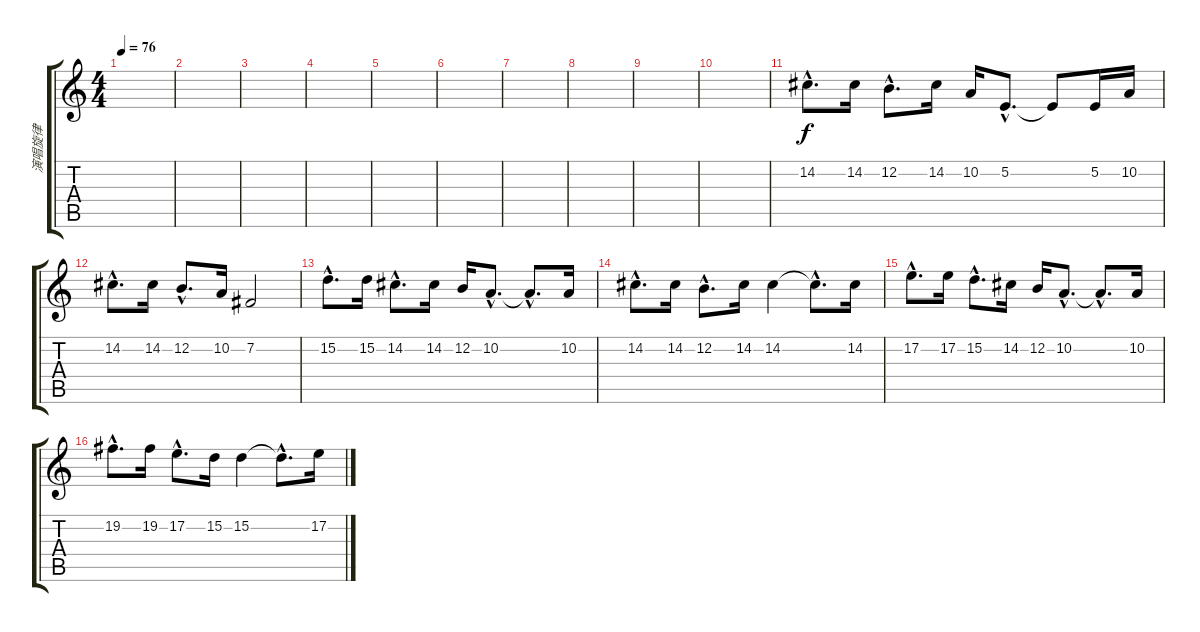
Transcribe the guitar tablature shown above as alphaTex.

\track ("演唱旋律" "演唱旋律") {instrument sopranosax}
\staff {score tabs}
\tuning (E4 B3 G3 D3 A2 E2) {hide}
\ts (4 4)
\tempo 76
\clef g2
\ks c
|
|
|
|
|
|
|
|
|
|
14.2{hac}.8{d} 14.2.16 12.2{hac}.8{d} 14.2.16 10.2.16 5.2{hac}.8{d} 5.2{t}.8 5.2.16 10.2.16 |
14.2{hac}.8{d} 14.2.16 12.2{hac}.8{d} 10.2.16 7.2.2 |
15.2{hac}.8{d} 15.2.16 14.2{hac}.8{d} 14.2.16 12.2.16 10.2{hac}.8{d} 10.2{hac t}.8{d} 10.2.16 |
14.2{hac}.8{d} 14.2.16 12.2{hac}.8{d} 14.2.16 14.2.4 14.2{hac t}.8{d} 14.2.16 |
17.2{hac}.8{d} 17.2.16 15.2{hac}.8{d} 14.2.16 12.2.16 10.2{hac}.8{d} 10.2{hac t}.8{d} 10.2.16 |
19.2{hac}.8{d} 19.2.16 17.2{hac}.8{d} 15.2.16 15.2.4 15.2{hac t}.8{d} 17.2.16
